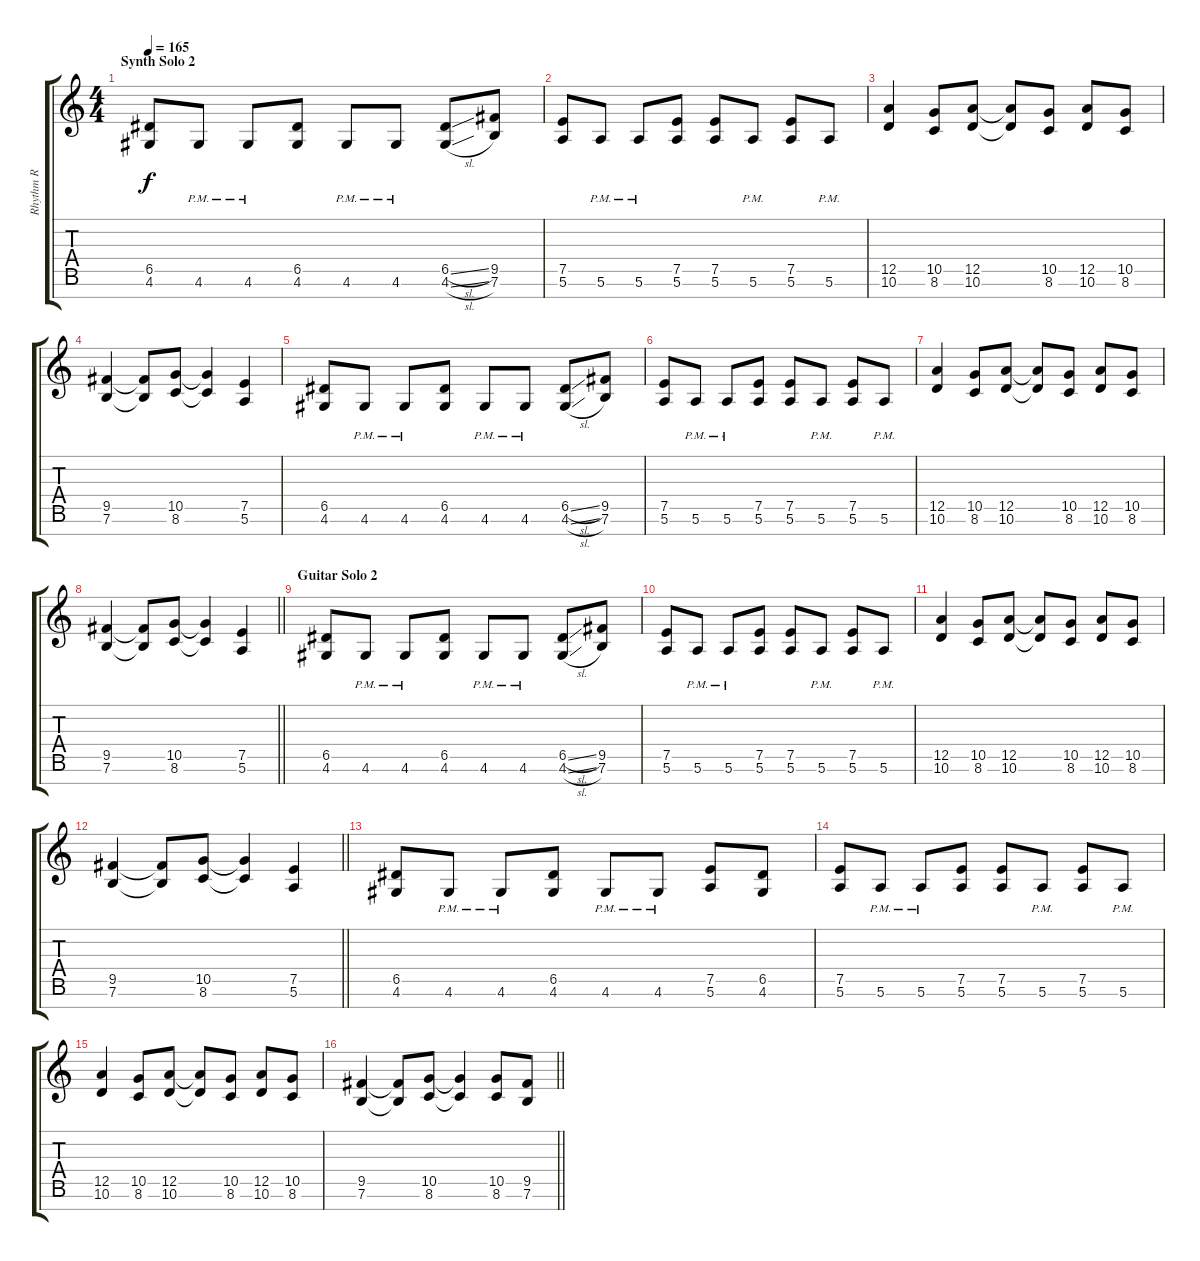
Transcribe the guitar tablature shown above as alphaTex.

\track ("Rhythm R" "Rhythm R") {instrument distortionguitar}
\staff {score tabs}
\tuning (E4 B3 G3 D3 A2 E2 B1) {hide}
\ts (4 4)
\section ("" "Synth Solo 2")
\tempo 165
\clef g2
\ks c
(6.5 4.6).8{dy f} 4.6{pm}.8 4.6{pm}.8 (6.5 4.6).8 4.6{pm}.8 4.6{pm}.8 (6.5{sl} 4.6{sl}).8 (9.5 7.6).8 |
(7.5 5.6).8 5.6{pm}.8 5.6{pm}.8 (7.5 5.6).8 (7.5 5.6).8 5.6{pm}.8 (7.5 5.6).8 5.6{pm}.8 |
(12.5 10.6).4 (10.5 8.6).8 (12.5 10.6).8 (12.5{t} 10.6{t}).8 (10.5 8.6).8 (12.5 10.6).8 (10.5 8.6).8 |
(9.5 7.6).4 (9.5{t} 7.6{t}).8 (10.5 8.6).8 (10.5{t} 8.6{t}).4 (7.5 5.6).4 |
(6.5 4.6).8 4.6{pm}.8 4.6{pm}.8 (6.5 4.6).8 4.6{pm}.8 4.6{pm}.8 (6.5{sl} 4.6{sl}).8 (9.5 7.6).8 |
(7.5 5.6).8 5.6{pm}.8 5.6{pm}.8 (7.5 5.6).8 (7.5 5.6).8 5.6{pm}.8 (7.5 5.6).8 5.6{pm}.8 |
(12.5 10.6).4 (10.5 8.6).8 (12.5 10.6).8 (12.5{t} 10.6{t}).8 (10.5 8.6).8 (12.5 10.6).8 (10.5 8.6).8 |
\barLineRight lightlight
(9.5 7.6).4 (9.5{t} 7.6{t}).8 (10.5 8.6).8 (10.5{t} 8.6{t}).4 (7.5 5.6).4 |
\section ("" "Guitar Solo 2")
(6.5 4.6).8 4.6{pm}.8 4.6{pm}.8 (6.5 4.6).8 4.6{pm}.8 4.6{pm}.8 (6.5{sl} 4.6{sl}).8 (9.5 7.6).8 |
(7.5 5.6).8 5.6{pm}.8 5.6{pm}.8 (7.5 5.6).8 (7.5 5.6).8 5.6{pm}.8 (7.5 5.6).8 5.6{pm}.8 |
(12.5 10.6).4 (10.5 8.6).8 (12.5 10.6).8 (12.5{t} 10.6{t}).8 (10.5 8.6).8 (12.5 10.6).8 (10.5 8.6).8 |
\barLineRight lightlight
(9.5 7.6).4 (9.5{t} 7.6{t}).8 (10.5 8.6).8 (10.5{t} 8.6{t}).4 (7.5 5.6).4 |
(6.5 4.6).8 4.6{pm}.8 4.6{pm}.8 (6.5 4.6).8 4.6{pm}.8 4.6{pm}.8 (7.5 5.6).8 (6.5 4.6).8 |
(7.5 5.6).8 5.6{pm}.8 5.6{pm}.8 (7.5 5.6).8 (7.5 5.6).8 5.6{pm}.8 (7.5 5.6).8 5.6{pm}.8 |
(12.5 10.6).4 (10.5 8.6).8 (12.5 10.6).8 (12.5{t} 10.6{t}).8 (10.5 8.6).8 (12.5 10.6).8 (10.5 8.6).8 |
\barLineRight lightlight
(9.5 7.6).4 (9.5{t} 7.6{t}).8 (10.5 8.6).8 (10.5{t} 8.6{t}).4 (10.5 8.6).8 (9.5 7.6).8
